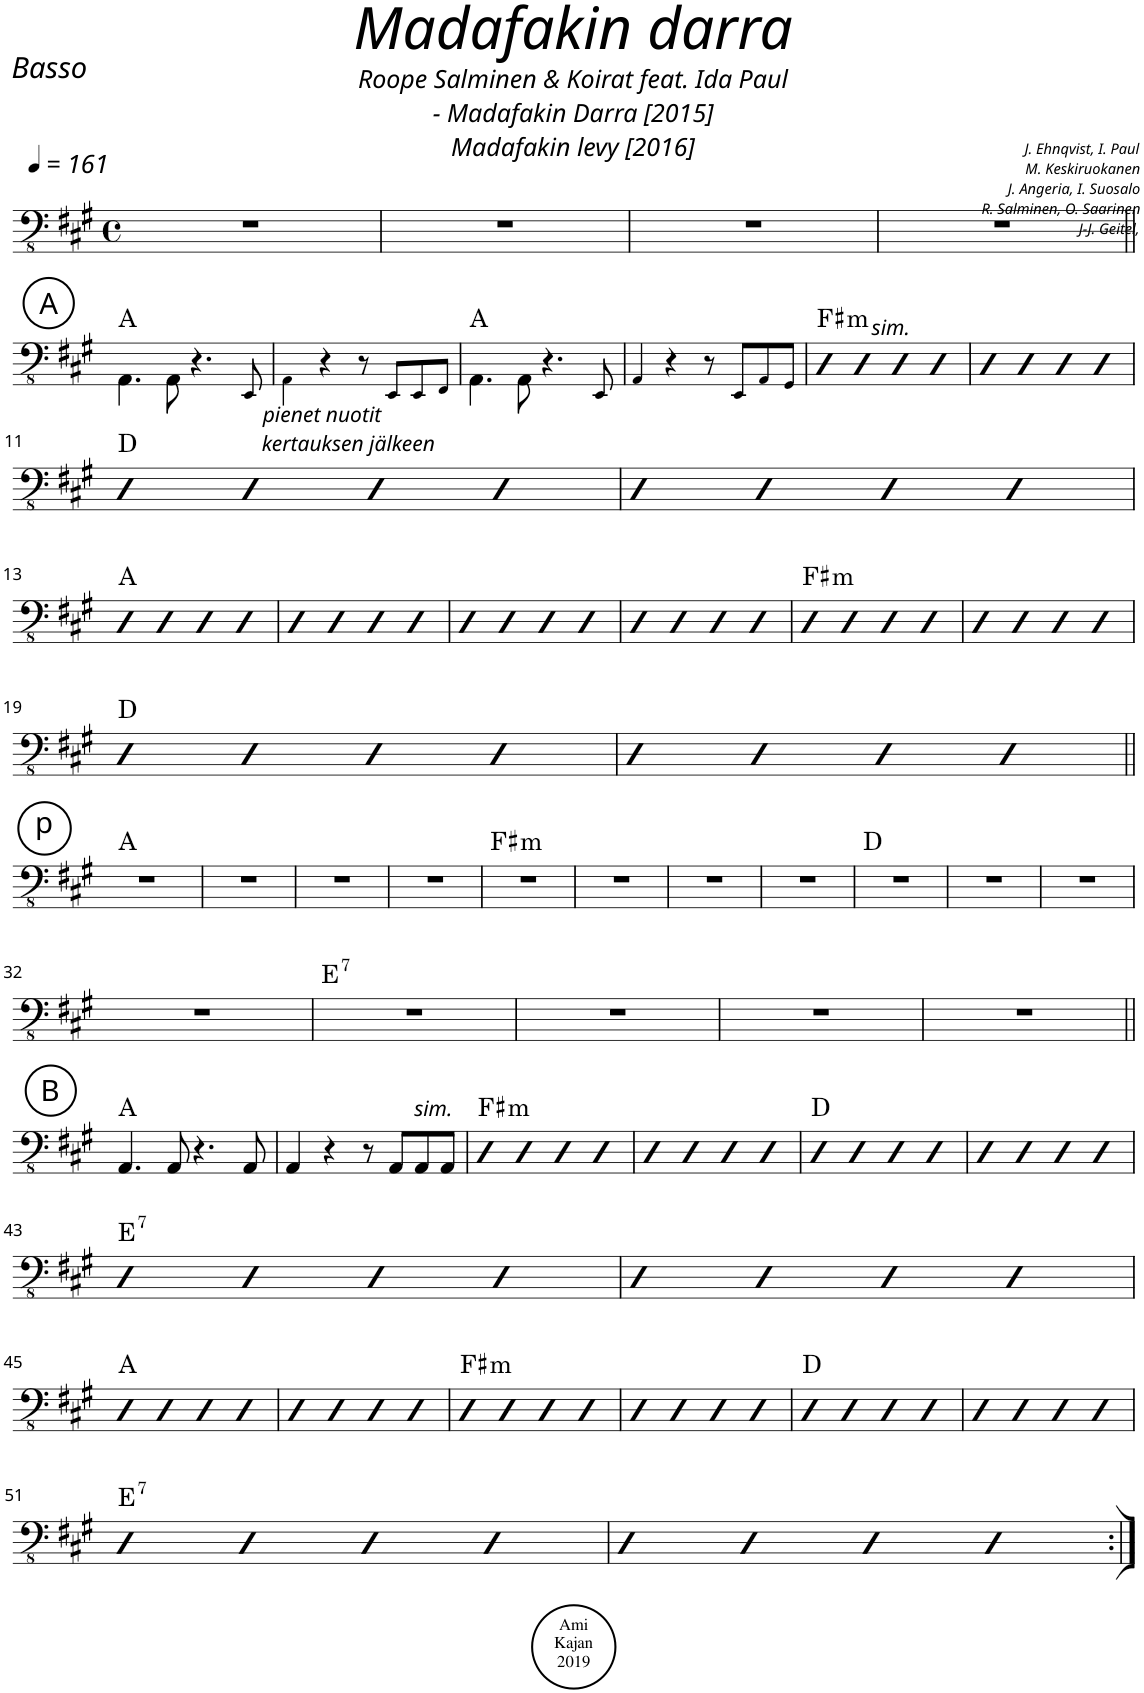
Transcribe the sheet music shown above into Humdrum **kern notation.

**kern	**harte
*part1	*part1
*staff1	*
*I"Piano	*
*I'Pno.	*
*clefFv4	*
*k[f#c#g#]	*
*M4/4	*
*met(c)	*
*MM161	*
=1	=1
1r	.
=2	=2
1r	.
=3	=3
1r	.
=4	=4
1r	.
!!LO:LB:g=z
!!LO:REH:place=s1:a:cj:enc=circle:fs=14:t=A
=5||	=5||
4.AAA\	A:maj
8AAA\	.
4.r	.
!LO:TX:b:i:t=pienet nuotit	!
!LO:TX:b:t=kertauksen jälkeen	!
8EEE!/	.
=6	=6
4AAA!\	.
4r	.
8r	.
8EEE!/L	.
8EEE!/	.
8FFF#!/J	.
=7	=7
4.AAA\	A:maj
8AAA\	.
4.r	.
8EEE!/	.
=8	=8
4AAA!/	.
4r	.
8r	.
8EEE!/L	.
8AAA!/	.
8GGG#!/J	.
=9	=9
!LO:TX:a:i:t=sim.	!LO:H:kt=m
4AAA	F#:min
4AAA	.
4AAA	.
4AAA	.
=10	=10
4AAA	.
4AAA	.
4AAA	.
4AAA	.
!!LO:LB:g=z
=11	=11
4AAA	D:maj
4AAA	.
4AAA	.
4AAA	.
=12	=12
4AAA	.
4AAA	.
4AAA	.
4AAA	.
!!LO:LB:g=z
=13	=13
4AAA	A:maj
4AAA	.
4AAA	.
4AAA	.
=14	=14
4AAA	.
4AAA	.
4AAA	.
4AAA	.
=15	=15
4AAA	.
4AAA	.
4AAA	.
4AAA	.
=16	=16
4AAA	.
4AAA	.
4AAA	.
4AAA	.
=17	=17
!	!LO:H:kt=m
4AAA	F#:min
4AAA	.
4AAA	.
4AAA	.
=18	=18
4AAA	.
4AAA	.
4AAA	.
4AAA	.
!!LO:LB:g=z
=19	=19
4AAA	D:maj
4AAA	.
4AAA	.
4AAA	.
=20	=20
4AAA	.
4AAA	.
4AAA	.
4AAA	.
!!LO:LB:g=z
!!LO:REH:place=s1:a:cj:enc=circle:fs=14:t=p
=21||	=21||
1r	A:maj
=22	=22
1r	.
=23	=23
1r	.
=24	=24
1r	.
=25	=25
!	!LO:H:kt=m
1r	F#:min
=26	=26
1r	.
=27	=27
1r	.
=28	=28
1r	.
=29	=29
1r	D:maj
=30	=30
1r	.
=31	=31
1r	.
!!LO:LB:g=z
=32	=32
1r	.
=33	=33
!	!LO:H:kt=7
1r	E:7
=34	=34
1r	.
=35	=35
1r	.
=36	=36
1r	.
!!LO:LB:g=z
!!LO:REH:place=s1:a:cj:enc=circle:fs=14:t=B
=37||	=37||
4.AAA/	A:maj
8AAA/	.
4.r	.
8AAA/	.
=38	=38
4AAA/	.
4r	.
8r	.
8AAA/L	.
8AAA/	.
!LO:TX:a:i:t=sim.	!
8AAA/J	.
=39	=39
!	!LO:H:kt=m
4AAA	F#:min
4AAA	.
4AAA	.
4AAA	.
=40	=40
4AAA	.
4AAA	.
4AAA	.
4AAA	.
=41	=41
4AAA	D:maj
4AAA	.
4AAA	.
4AAA	.
=42	=42
4AAA	.
4AAA	.
4AAA	.
4AAA	.
!!LO:LB:g=z
=43	=43
!	!LO:H:kt=7
4AAA	E:7
4AAA	.
4AAA	.
4AAA	.
=44	=44
4AAA	.
4AAA	.
4AAA	.
4AAA	.
!!LO:LB:g=z
=45	=45
4AAA	A:maj
4AAA	.
4AAA	.
4AAA	.
=46	=46
4AAA	.
4AAA	.
4AAA	.
4AAA	.
=47	=47
!	!LO:H:kt=m
4AAA	F#:min
4AAA	.
4AAA	.
4AAA	.
=48	=48
4AAA	.
4AAA	.
4AAA	.
4AAA	.
=49	=49
4AAA	D:maj
4AAA	.
4AAA	.
4AAA	.
=50	=50
4AAA	.
4AAA	.
4AAA	.
4AAA	.
!!LO:LB:g=z
=51	=51
!	!LO:H:kt=7
4AAA	E:7
4AAA	.
4AAA	.
4AAA	.
=52	=52
4AAA	.
4AAA	.
4AAA	.
4AAA	.
=:|!	=:|!
*-	*-
